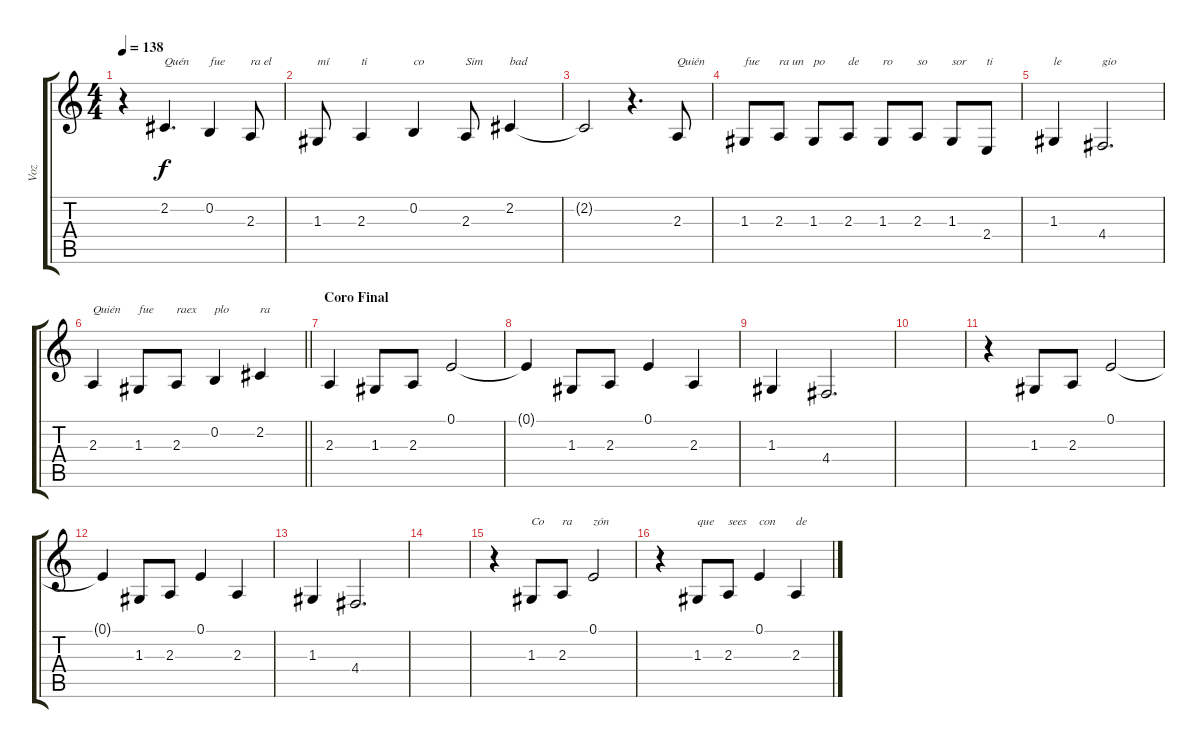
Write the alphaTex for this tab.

\track ("Voz" "Voz") {instrument accordion}
\staff {score tabs}
\tuning (E4 B3 G3 D3 A2 E2) {hide}
\ts (4 4)
\tempo 138
\clef g2
\ks c
r.4{dy f} 2.2.4{d txt "Quén"} 0.2.4{txt "fue"} 2.3.8{txt "ra el"} |
1.3.8{txt "mí"} 2.3.4{txt "ti"} 0.2.4{txt "co"} 2.3.8{txt "Sim"} 2.2.4{txt "bad"} |
2.2{t}.2 r.4{d} 2.3.8{txt "Quién"} |
1.3.8{txt "fue"} 2.3.8{txt "ra un"} 1.3.8{txt "po"} 2.3.8{txt "de"} 1.3.8{txt "ro"} 2.3.8{txt "so"} 1.3.8{txt "sor"} 2.4.8{txt "ti"} |
1.3.4{txt "le"} 4.4.2{d txt "gio"} |
\barLineRight lightlight
2.3.4{txt "Quién"} 1.3.8{txt "fue"} 2.3.8{txt "raex"} 0.2.4{txt "plo"} 2.2.4{txt "ra"} |
\section ("" "Coro Final")
2.3.4 1.3.8 2.3.8 0.1.2 |
0.1{t}.4 1.3.8 2.3.8 0.1.4 2.3.4 |
1.3.4 4.4.2{d} |
|
r.4 1.3.8 2.3.8 0.1.2 |
0.1{t}.4 1.3.8 2.3.8 0.1.4 2.3.4 |
1.3.4 4.4.2{d} |
|
r.4 1.3.8{txt "Co"} 2.3.8{txt "ra"} 0.1.2{txt "zón"} |
r.4 1.3.8{txt "que"} 2.3.8{txt "sees"} 0.1.4{txt "con"} 2.3.4{txt "de"}
